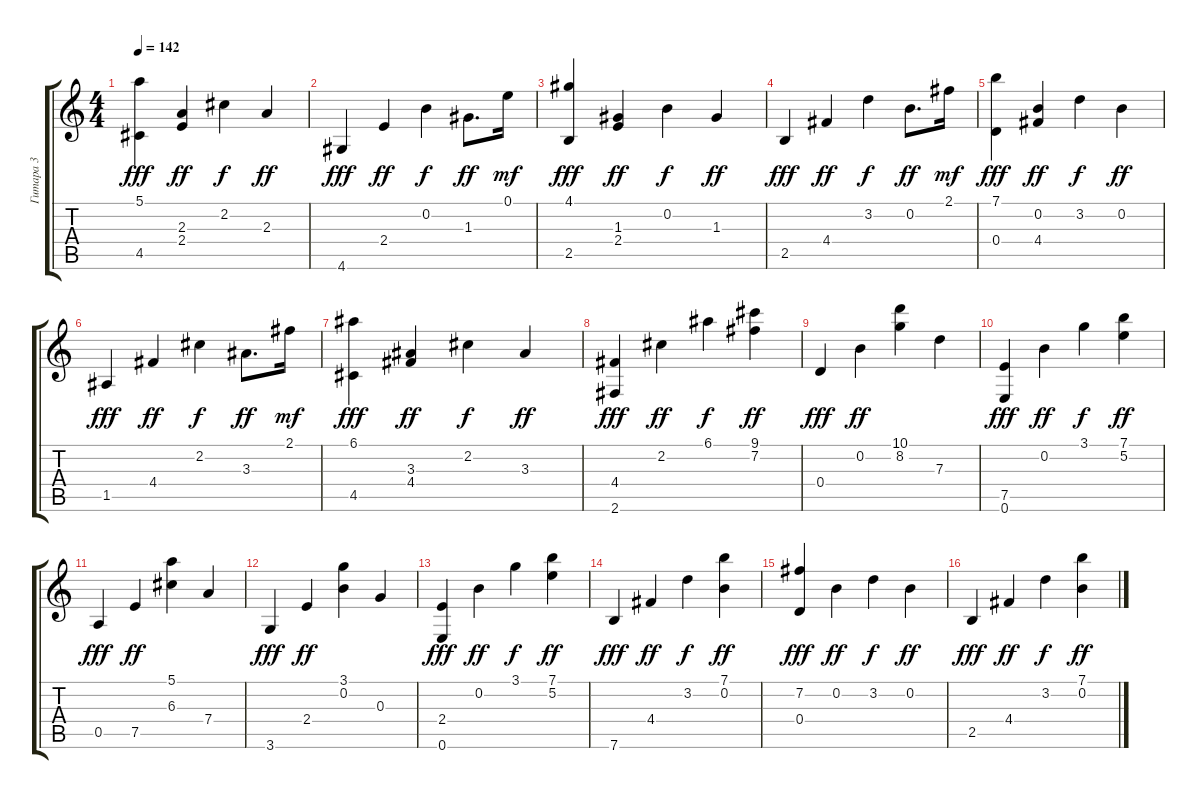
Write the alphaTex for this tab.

\track ("Гитара 3" "Гитара 3") {instrument acousticguitarsteel}
\staff {score tabs}
\tuning (E4 B3 G3 D3 A2 E2) {hide}
\ts (4 4)
\tempo 142
\clef g2
\ks c
(5.1 4.5).4{dy fff} (2.3 2.4).4{dy ff} 2.2.4{dy f} 2.3.4{dy ff} |
4.6.4{dy fff} 2.4.4{dy ff} 0.2.4{dy f} 1.3.8{d dy ff} 0.1.16{dy mf} |
(4.1 2.5).4{dy fff} (1.3 2.4).4{dy ff} 0.2.4{dy f} 1.3.4{dy ff} |
2.5.4{dy fff} 4.4.4{dy ff} 3.2.4{dy f} 0.2.8{d dy ff} 2.1.16{dy mf} |
(7.1 0.4).4{dy fff} (0.2 4.4).4{dy ff} 3.2.4{dy f} 0.2.4{dy ff} |
1.5.4{dy fff} 4.4.4{dy ff} 2.2.4{dy f} 3.3.8{d dy ff} 2.1.16{dy mf} |
(6.1 4.5).4{dy fff} (3.3 4.4).4{dy ff} 2.2.4{dy f} 3.3.4{dy ff} |
(4.4 2.6).4{dy fff} 2.2.4{dy ff} 6.1.4{dy f} (9.1 7.2).4{dy ff} |
0.4.4{dy fff} 0.2.4{dy ff} (10.1 8.2).4 7.3.4 |
(7.5 0.6).4{dy fff} 0.2.4{dy ff} 3.1.4{dy f} (7.1 5.2).4{dy ff} |
0.5.4{dy fff} 7.5.4{dy ff} (5.1 6.3).4 7.4.4 |
3.6.4{dy fff} 2.4.4{dy ff} (3.1 0.2).4 0.3.4 |
(2.4 0.6).4{dy fff} 0.2.4{dy ff} 3.1.4{dy f} (7.1 5.2).4{dy ff} |
7.6.4{dy fff} 4.4.4{dy ff} 3.2.4{dy f} (7.1 0.2).4{dy ff} |
(7.2 0.4).4{dy fff} 0.2.4{dy ff} 3.2.4{dy f} 0.2.4{dy ff} |
2.5.4{dy fff} 4.4.4{dy ff} 3.2.4{dy f} (7.1 0.2).4{dy ff}
